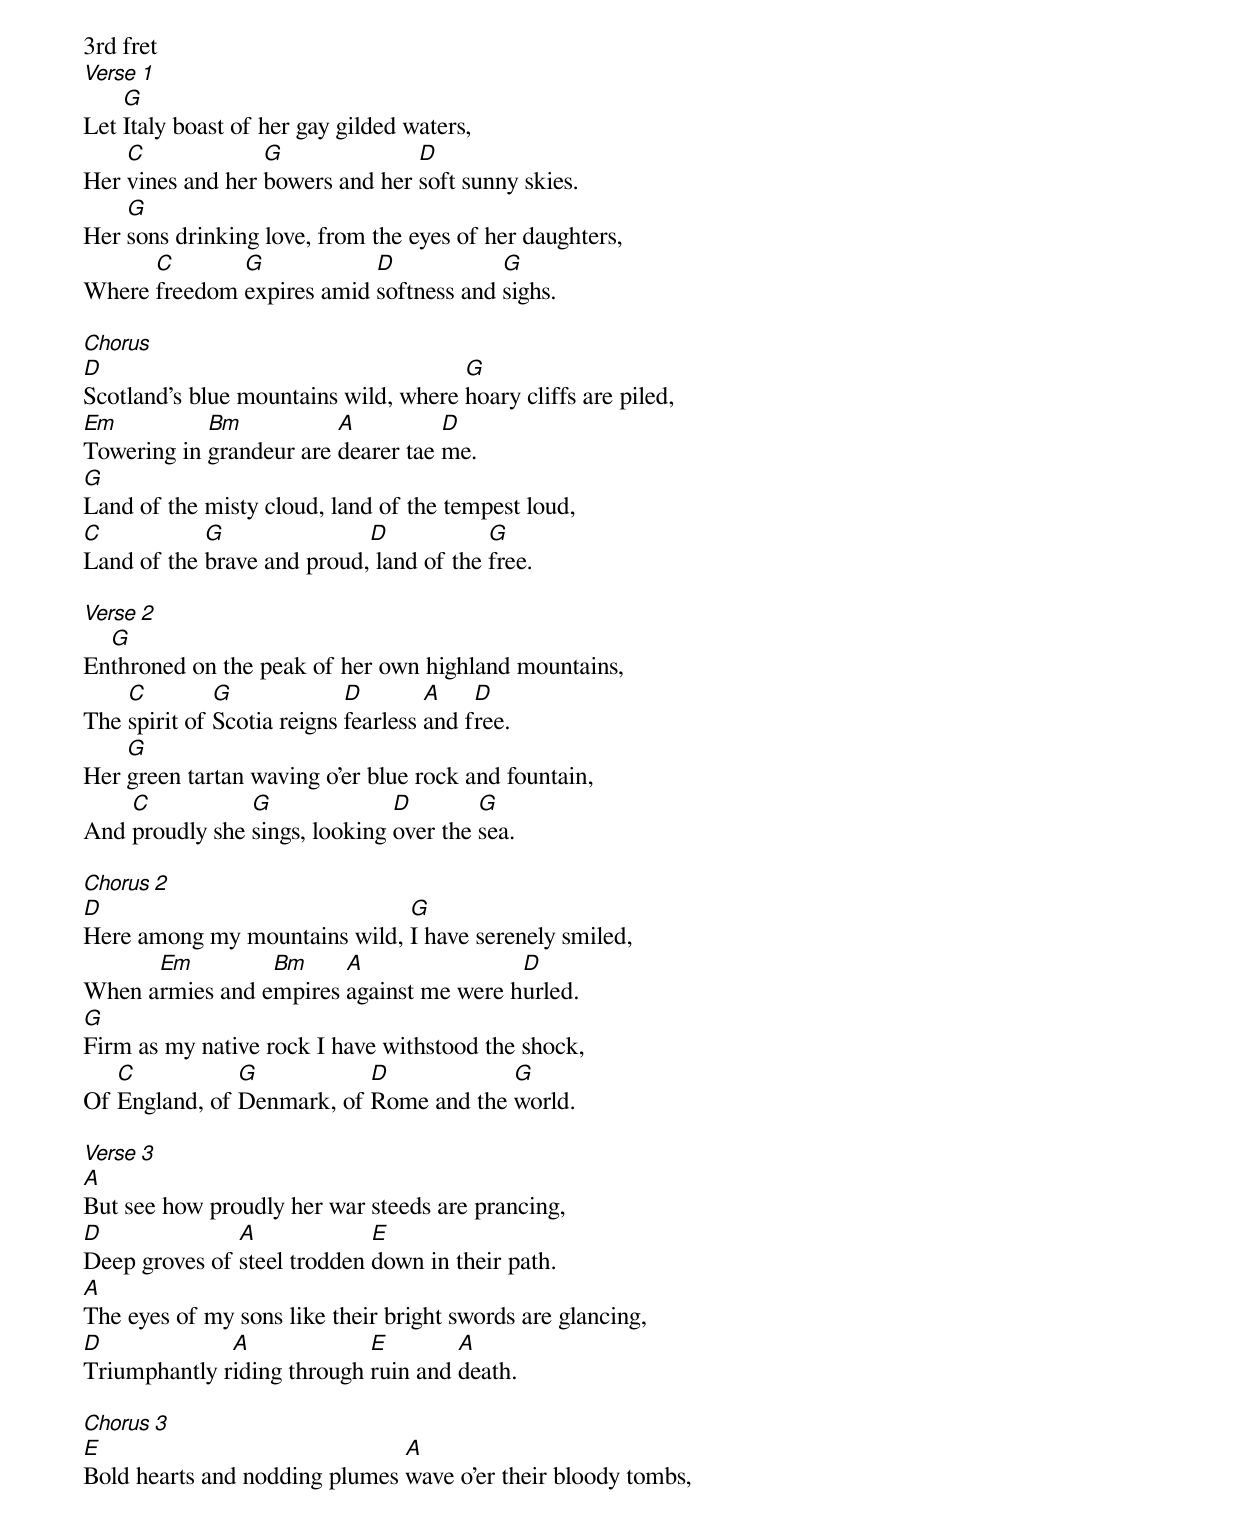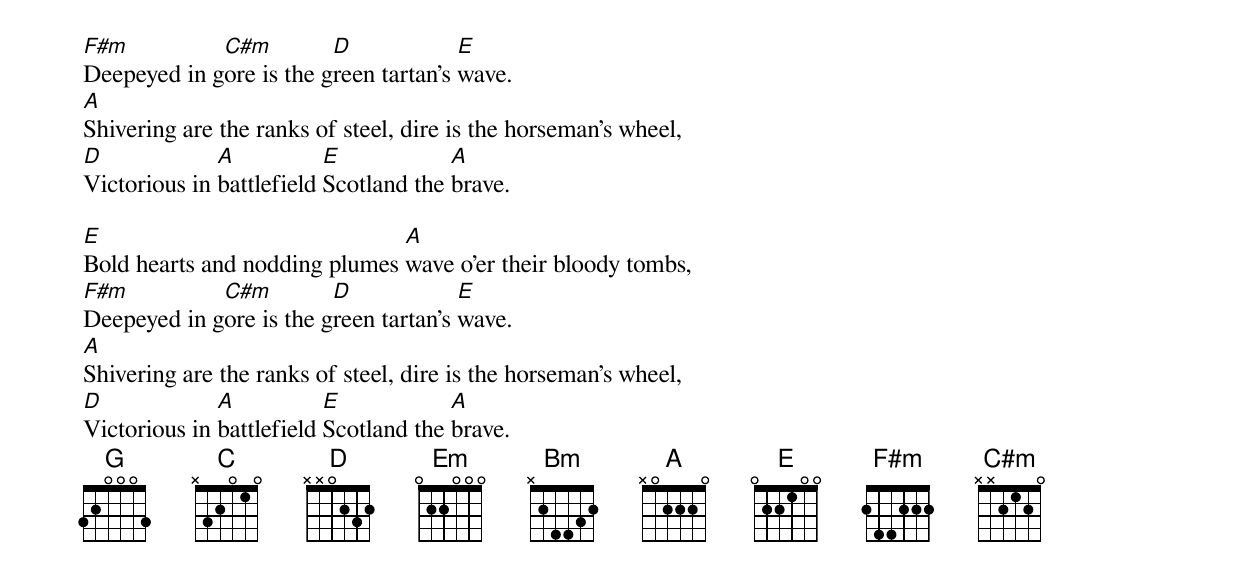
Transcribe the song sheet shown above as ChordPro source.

3rd fret
[Verse 1]
Let [G]Italy boast of her gay gilded waters,
Her [C]vines and her [G]bowers and her [D]soft sunny skies.
Her [G]sons drinking love, from the eyes of her daughters,
Where [C]freedom [G]expires amid [D]softness and [G]sighs.

[Chorus]
[D]Scotland's blue mountains wild, where [G]hoary cliffs are piled,
[Em]Towering in [Bm]grandeur are [A]dearer tae [D]me.
[G]Land of the misty cloud, land of the tempest loud,
[C]Land of the [G]brave and proud,[D] land of the [G]free.

[Verse 2]
En[G]throned on the peak of her own highland mountains,
The [C]spirit of [G]Scotia reigns [D]fearless [A]and f[D]ree.
Her [G]green tartan waving o'er blue rock and fountain,
And [C]proudly she [G]sings, looking [D]over the [G]sea.

[Chorus 2]
[D]Here among my mountains wild, [G]I have serenely smiled,
When a[Em]rmies and e[Bm]mpires [A]against me were h[D]urled.
[G]Firm as my native rock I have withstood the shock,
Of [C]England, of [G]Denmark, of [D]Rome and the [G]world.

[Verse 3]
[A]But see how proudly her war steeds are prancing,
[D]Deep groves of [A]steel trodden [E]down in their path.
[A]The eyes of my sons like their bright swords are glancing,
[D]Triumphantly r[A]iding through [E]ruin and [A]death.

[Chorus 3]
[E]Bold hearts and nodding plumes [A]wave o'er their bloody tombs,
[F#m]Deepeyed in g[C#m]ore is the g[D]reen tartan's [E]wave.
[A]Shivering are the ranks of steel, dire is the horseman's wheel,
[D]Victorious in [A]battlefield [E]Scotland the [A]brave.

[E]Bold hearts and nodding plumes [A]wave o'er their bloody tombs,
[F#m]Deepeyed in g[C#m]ore is the g[D]reen tartan's [E]wave.
[A]Shivering are the ranks of steel, dire is the horseman's wheel,
[D]Victorious in [A]battlefield [E]Scotland the [A]brave.
